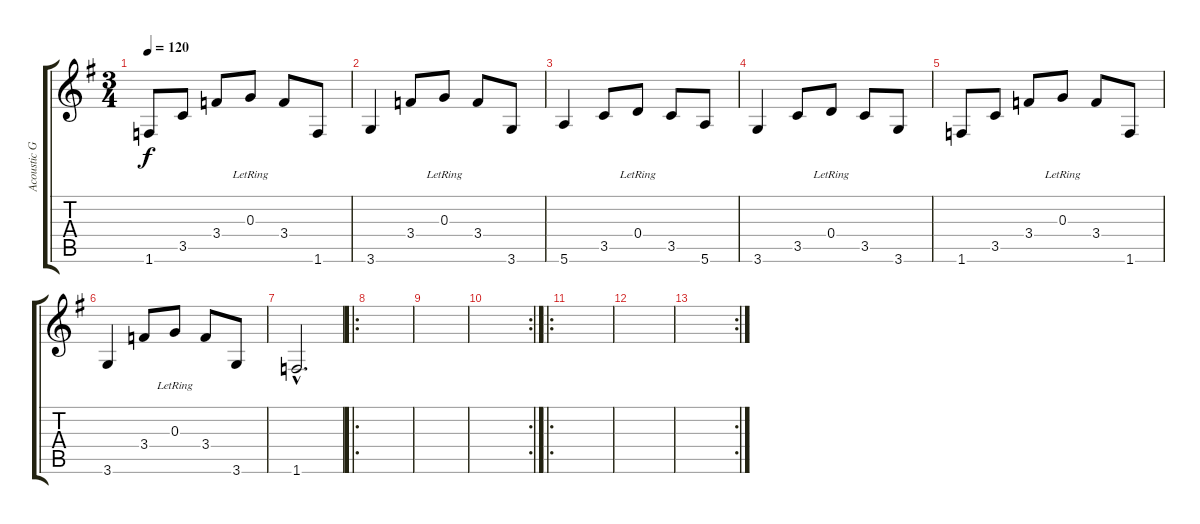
\track ("Acoustic Guitar" "Acoustic G") {instrument acousticguitarnylon}
\staff {score tabs}
\tuning (E4 B3 G3 D3 A2 E2) {hide}
\ts (3 4)
\tempo 120
\clef g2
\ks eminor
1.6.8{dy f} 3.5.8 3.4.8 0.3{lr}.8 3.4.8 1.6.8 |
3.6.4 3.4.8 0.3{lr}.8 3.4.8 3.6.8 |
5.6.4 3.5.8 0.4{lr}.8 3.5.8 5.6.8 |
3.6.4 3.5.8 0.4{lr}.8 3.5.8 3.6.8 |
1.6.8 3.5.8 3.4.8 0.3{lr}.8 3.4.8 1.6.8 |
3.6.4 3.4.8 0.3{lr}.8 3.4.8 3.6.8 |
1.6{hac}.2{d} |
\ro
|
|
\rc 2
|
\ro
|
|
\rc 2
